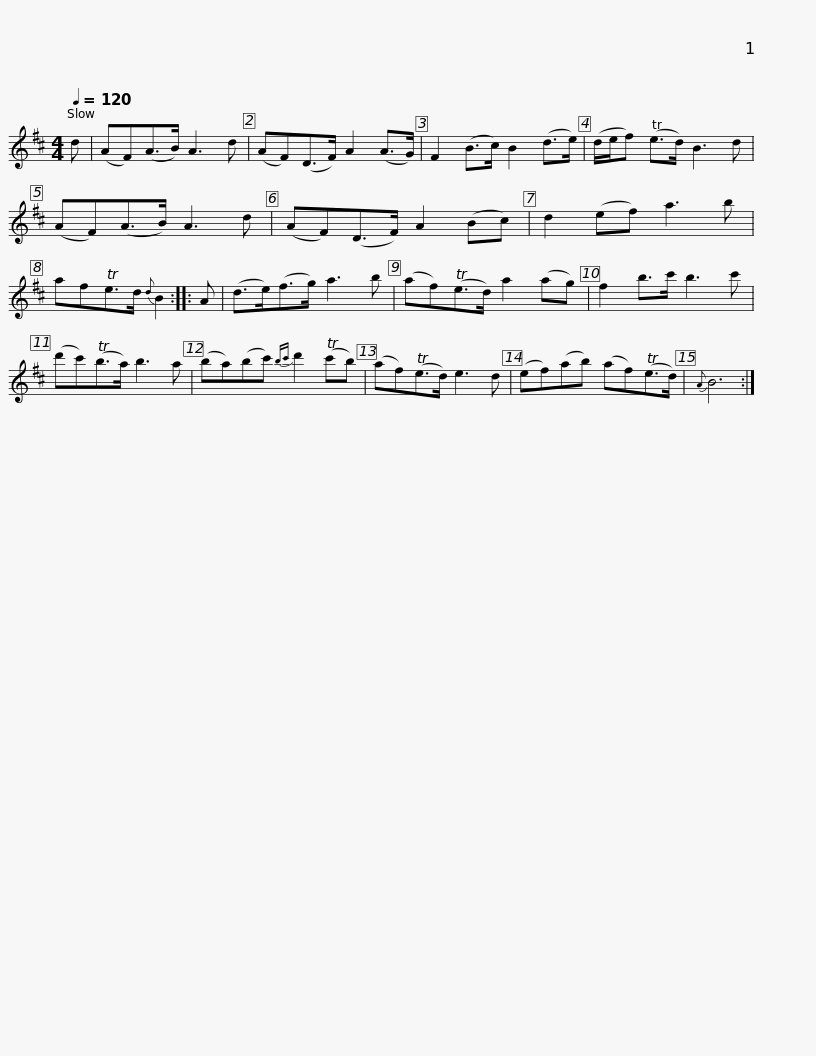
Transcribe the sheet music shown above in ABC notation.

X:1
L:1/8
Q:1/4=120
M:4/4
I:linebreak $
K:D
V:1 treble
V:1
 d | (AF)(A>B) A3 d | (AF)(D>F) A2 (A>G) | F2 (B>c) B2 (d>e) | (d/e/f) (Te>d) B3 d | %5
 (AF)(A>B) A3 d |$ (AF)(D>F) A2 (Bc) | d2 (ef) a3 b | afTe>d{d} B2 :: A | %10
 (d>e)(f>g) a3 b | (af)(Te>d) a2 (ag) | f2 b>c' b3 c' |$ (d'c')(Tb>a) b3 a | (ba)(bc'){bc'} d'2 (Tc'b) | %15
 (af)(Te>d) e3 d | (ef)(ab) (af)(Te>d) |{A} B6 :| %18
